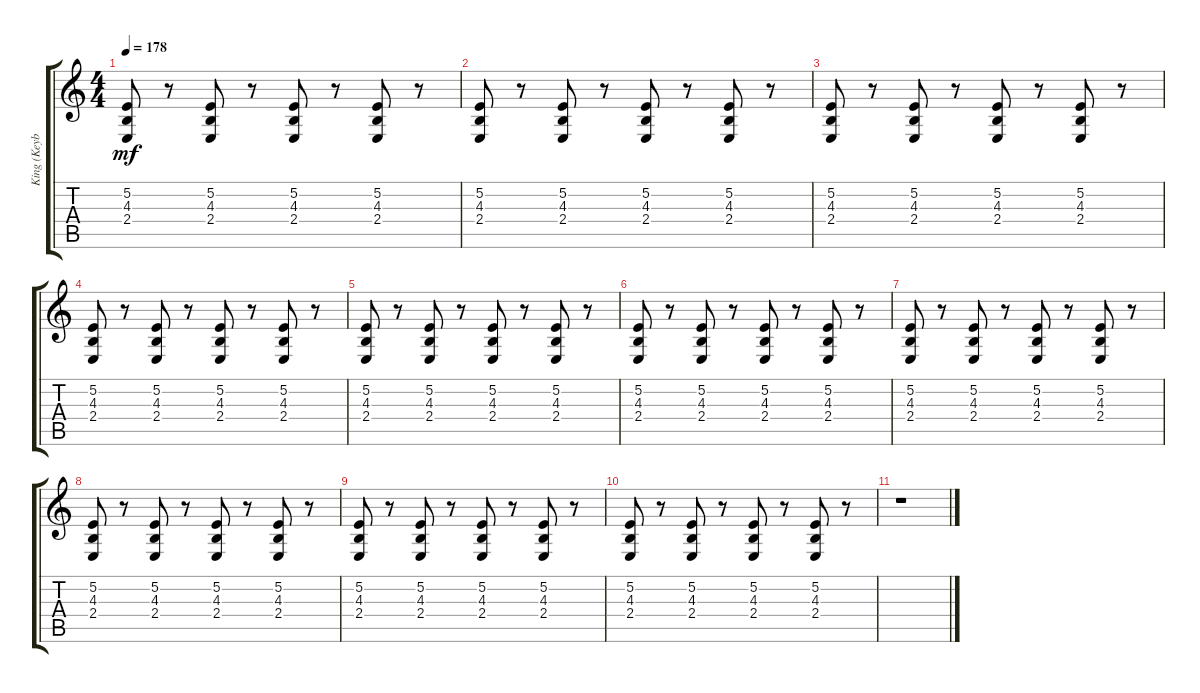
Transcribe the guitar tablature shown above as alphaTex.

\track ("King (Keyboards)" "King (Keyb") {instrument stringensemble1}
\staff {score tabs}
\tuning (E4 B3 G3 D3 A2 E2) {hide}
\ts (4 4)
\tempo 178
\clef g2
\ks c
(5.2 4.3 2.4).8{dy mf} r.8 (5.2 4.3 2.4).8 r.8 (5.2 4.3 2.4).8 r.8 (5.2 4.3 2.4).8 r.8 |
(5.2 4.3 2.4).8 r.8 (5.2 4.3 2.4).8 r.8 (5.2 4.3 2.4).8 r.8 (5.2 4.3 2.4).8 r.8 |
(5.2 4.3 2.4).8 r.8 (5.2 4.3 2.4).8 r.8 (5.2 4.3 2.4).8 r.8 (5.2 4.3 2.4).8 r.8 |
(5.2 4.3 2.4).8 r.8 (5.2 4.3 2.4).8 r.8 (5.2 4.3 2.4).8 r.8 (5.2 4.3 2.4).8 r.8 |
(5.2 4.3 2.4).8 r.8 (5.2 4.3 2.4).8 r.8 (5.2 4.3 2.4).8 r.8 (5.2 4.3 2.4).8 r.8 |
(5.2 4.3 2.4).8 r.8 (5.2 4.3 2.4).8 r.8 (5.2 4.3 2.4).8 r.8 (5.2 4.3 2.4).8 r.8 |
(5.2 4.3 2.4).8 r.8 (5.2 4.3 2.4).8 r.8 (5.2 4.3 2.4).8 r.8 (5.2 4.3 2.4).8 r.8 |
(5.2 4.3 2.4).8 r.8 (5.2 4.3 2.4).8 r.8 (5.2 4.3 2.4).8 r.8 (5.2 4.3 2.4).8 r.8 |
(5.2 4.3 2.4).8 r.8 (5.2 4.3 2.4).8 r.8 (5.2 4.3 2.4).8 r.8 (5.2 4.3 2.4).8 r.8 |
(5.2 4.3 2.4).8 r.8 (5.2 4.3 2.4).8 r.8 (5.2 4.3 2.4).8 r.8 (5.2 4.3 2.4).8 r.8 |
r.1
